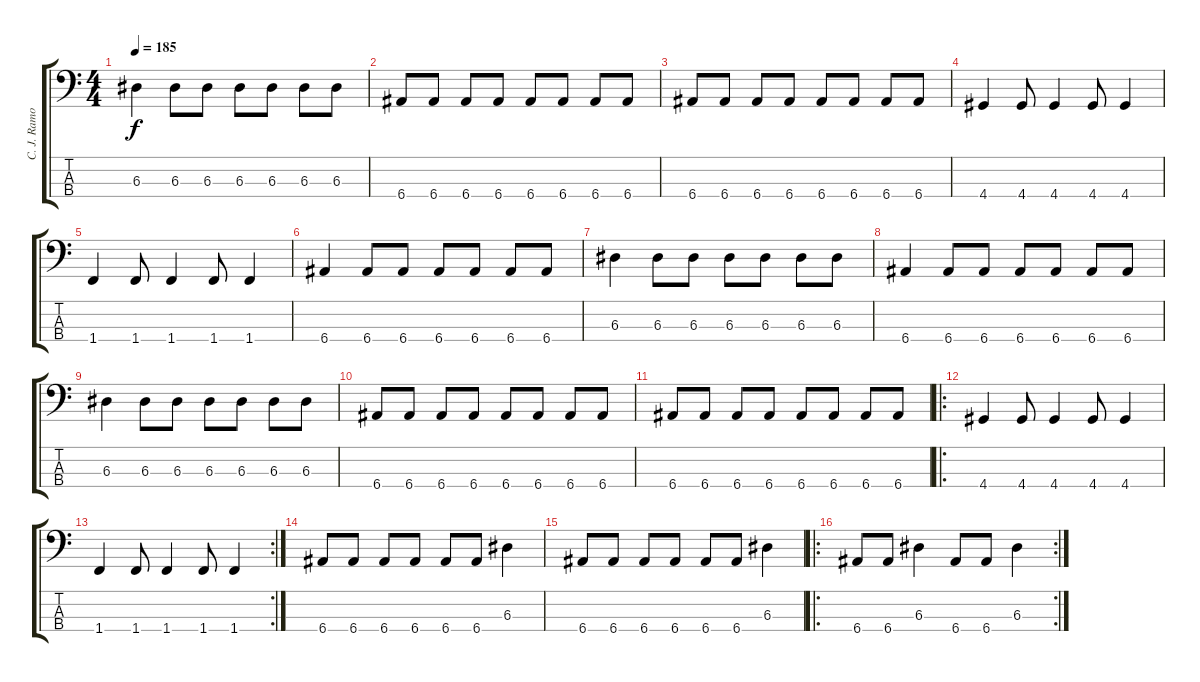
\track ("C. J. Ramone" "C. J. Ramo") {instrument electricbasspick}
\staff {score tabs}
\tuning (G2 D2 A1 E1) {hide}
\ts (4 4)
\tempo 185
\clef f4
\ks c
6.3.4{dy f} 6.3.8 6.3.8 6.3.8 6.3.8 6.3.8 6.3.8 |
6.4.8 6.4.8 6.4.8 6.4.8 6.4.8 6.4.8 6.4.8 6.4.8 |
6.4.8 6.4.8 6.4.8 6.4.8 6.4.8 6.4.8 6.4.8 6.4.8 |
4.4.4 4.4.8 4.4.4 4.4.8 4.4.4 |
1.4.4 1.4.8 1.4.4 1.4.8 1.4.4 |
6.4.4 6.4.8 6.4.8 6.4.8 6.4.8 6.4.8 6.4.8 |
6.3.4 6.3.8 6.3.8 6.3.8 6.3.8 6.3.8 6.3.8 |
6.4.4 6.4.8 6.4.8 6.4.8 6.4.8 6.4.8 6.4.8 |
6.3.4 6.3.8 6.3.8 6.3.8 6.3.8 6.3.8 6.3.8 |
6.4.8 6.4.8 6.4.8 6.4.8 6.4.8 6.4.8 6.4.8 6.4.8 |
6.4.8 6.4.8 6.4.8 6.4.8 6.4.8 6.4.8 6.4.8 6.4.8 |
\ro
4.4.4 4.4.8 4.4.4 4.4.8 4.4.4 |
\rc 2
1.4.4 1.4.8 1.4.4 1.4.8 1.4.4 |
6.4.8 6.4.8 6.4.8 6.4.8 6.4.8 6.4.8 6.3.4 |
6.4.8 6.4.8 6.4.8 6.4.8 6.4.8 6.4.8 6.3.4 |
\ro
\rc 2
6.4.8 6.4.8 6.3.4 6.4.8 6.4.8 6.3.4
